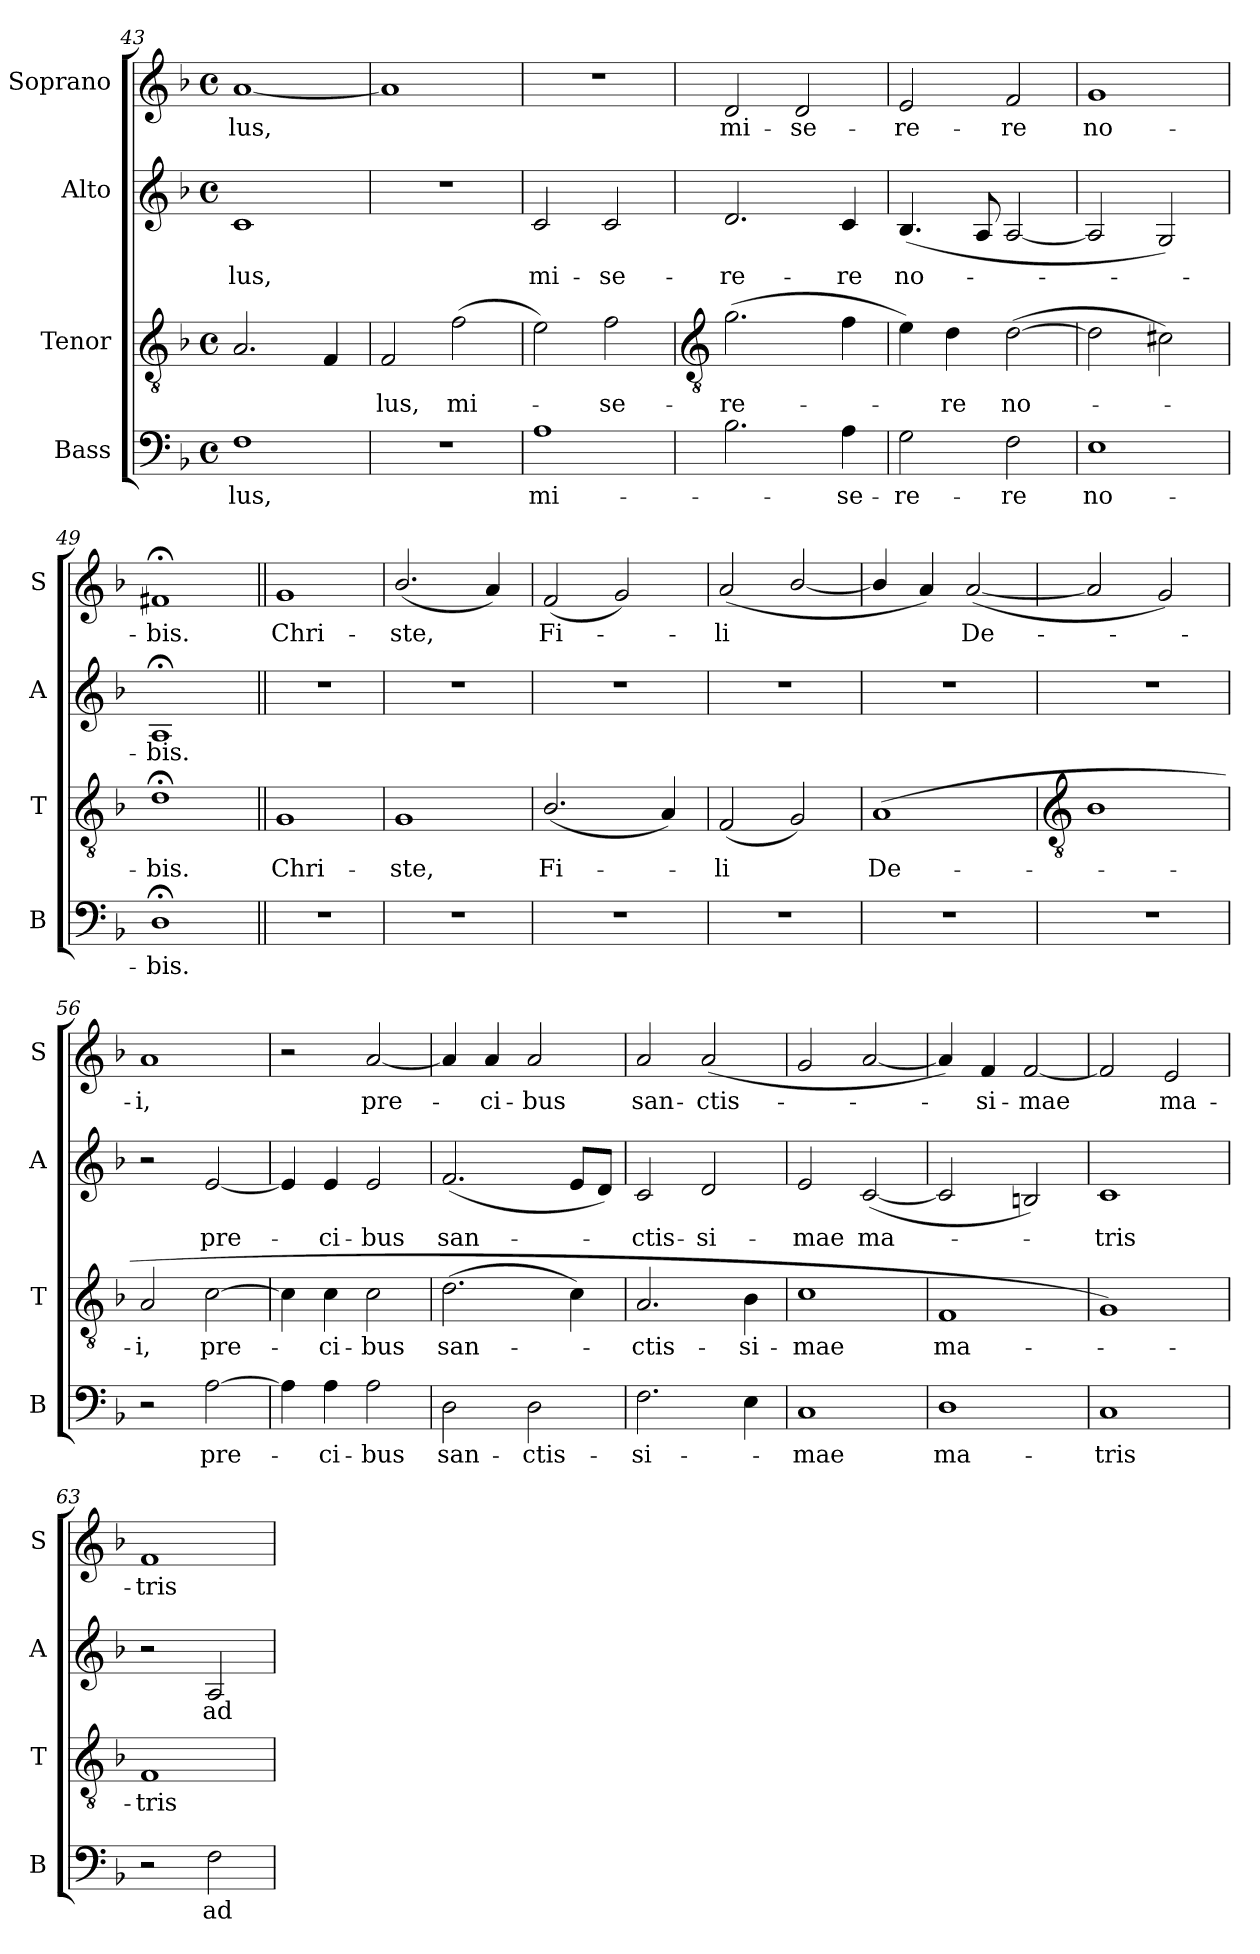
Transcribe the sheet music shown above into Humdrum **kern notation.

**kern	**text	**kern	**text	**kern	**text	**kern	**text
*part4	*part4	*part3	*part3	*part2	*part2	*part1	*part1
*staff4	*staff4	*staff3	*staff3	*staff2	*staff2	*staff1	*staff1
*I"Bass	*	*I"Tenor	*	*I"Alto	*	*I"Soprano	*
*I'B	*	*I'T	*	*I'A	*	*I'S	*
*clefF4	*	*clefGv2	*	*clefG2	*	*clefG2	*
*k[b-]	*	*k[b-]	*	*k[b-]	*	*k[b-]	*
*F:	*	*F:	*	*F:	*	*F:	*
*M4/4	*	*M4/4	*	*M4/4	*	*M4/4	*
*met(c)	*	*met(c)	*	*met(c)	*	*met(c)	*
=43	=43	=43	=43	=43	=43	=43	=43
!	!LO:LY:b	!	!	!	!LO:LY:b	!	!LO:LY:b
1F	-lus,	2.A	.	1c	lus,	[1a	-lus,
.	.	4F	.	.	.	.	.
=44	=44	=44	=44	=44	=44	=44	=44
!	!	!	!LO:LY:b	!	!	!	!
1r	.	2F	lus,	1r	.	1a]	.
!	!	!	!LO:LY:b	!	!	!	!
.	.	(>2f	mi-	.	.	.	.
=45	=45	=45	=45	=45	=45	=45	=45
!	!LO:LY:b	!	!	!	!LO:LY:b	!	!
1A	mi-	2e)	.	2c	mi-	1r	.
!	!	!	!LO:LY:b	!	!LO:LY:b	!	!
.	.	2f	se-	2c	-se-	.	.
!!LO:LB:g=z
=46	=46	=46	=46	=46	=46	=46	=46
*	*	*clefGv2	*	*	*	*	*
!	!	!	!LO:LY:b	!	!LO:LY:b	!	!LO:LY:b
2.B-	.	(>2.g	-re-	2.d	-re-	2d	mi-
!	!	!	!	!	!	!	!LO:LY:b
.	.	.	.	.	.	2d	-se-
!	!LO:LY:b	!	!	!	!LO:LY:b	!	!
4A	se-	4f	.	4c	-re	.	.
=47	=47	=47	=47	=47	=47	=47	=47
!	!LO:LY:b	!	!	!	!LO:LY:b	!	!LO:LY:b
2G	-re-	4e)	.	(<4.B-/	no-	2e	-re-
!	!	!	!LO:LY:b	!	!	!	!
.	.	4d	re	.	.	.	.
.	.	.	.	8A	.	.	.
!	!LO:LY:b	!	!LO:LY:b	!	!	!	!LO:LY:b
2F	-re	(>[2d	no-	[2A	.	2f	-re
=48	=48	=48	=48	=48	=48	=48	=48
!	!LO:LY:b	!	!	!	!	!	!LO:LY:b
1E	no-	2d]	.	2A]	.	1g	no-
.	.	2c#X)	.	2G)	.	.	.
=49	=49	=49	=49	=49	=49	=49	=49
!	!LO:LY:b	!	!LO:LY:b	!	!LO:LY:b	!	!LO:LY:b
1D;<	-bis.	1d;<	bis.	1A;<	bis.	1f#X;<	-bis.
=50||	=50||	=50||	=50||	=50||	=50||	=50||	=50||
!	!	!	!LO:LY:b	!	!	!	!LO:LY:b
1r	.	1G	Chri-	1r	.	1g	Chri-
=51	=51	=51	=51	=51	=51	=51	=51
!	!	!	!LO:LY:b	!	!	!	!LO:LY:b
1r	.	1G	-ste,	1r	.	(<2.b-/	-ste,
.	.	.	.	.	.	4a)	.
=52	=52	=52	=52	=52	=52	=52	=52
!	!	!	!LO:LY:b	!	!	!	!LO:LY:b
1r	.	(<2.B-/	Fi-	1r	.	(<2f	Fi-
.	.	.	.	.	.	2g)	.
.	.	4A)	.	.	.	.	.
=53	=53	=53	=53	=53	=53	=53	=53
!	!	!	!LO:LY:b	!	!	!	!LO:LY:b
1r	.	(<2F	li	1r	.	(<2a	li
.	.	2G)	.	.	.	[2b-/	.
=54	=54	=54	=54	=54	=54	=54	=54
!	!	!	!LO:LY:b	!	!	!	!
1r	.	(<1A	De-	1r	.	4b-/]	.
.	.	.	.	.	.	4a)	.
!	!	!	!	!	!	!	!LO:LY:b
.	.	.	.	.	.	(<[2a	De-
!!LO:LB:g=z
=55	=55	=55	=55	=55	=55	=55	=55
*	*	*clefGv2	*	*	*	*	*
1r	.	1B-	.	1r	.	2a]	.
.	.	.	.	.	.	2g)	.
=56	=56	=56	=56	=56	=56	=56	=56
!	!	!	!LO:LY:b	!	!	!	!LO:LY:b
2r	.	2A	i,	2r	.	1a	i,
!	!LO:LY:b	!	!LO:LY:b	!	!LO:LY:b	!	!
[2A	pre-	[2c	pre-	[2e	pre-	.	.
=57	=57	=57	=57	=57	=57	=57	=57
4A]	.	4c]	.	4e]	.	2r	.
!	!LO:LY:b	!	!LO:LY:b	!	!LO:LY:b	!	!
4A	ci-	4c	ci-	4e	ci-	.	.
!	!LO:LY:b	!	!LO:LY:b	!	!LO:LY:b	!	!LO:LY:b
2A	-bus	2c	-bus	2e	-bus	[2a	pre-
=58	=58	=58	=58	=58	=58	=58	=58
!	!LO:LY:b	!	!LO:LY:b	!	!LO:LY:b	!	!
2D	san-	(>2.d	san-	(<2.f	san-	4a]	.
!	!	!	!	!	!	!	!LO:LY:b
.	.	.	.	.	.	4a	ci-
!	!LO:LY:b	!	!	!	!	!	!LO:LY:b
2D	-ctis-	.	.	.	.	2a	-bus
.	.	4c)	.	8eL	.	.	.
.	.	.	.	8dJ)	.	.	.
=59	=59	=59	=59	=59	=59	=59	=59
!	!LO:LY:b	!	!LO:LY:b	!	!LO:LY:b	!	!LO:LY:b
2.F	-si-	2.A	ctis-	2c	ctis-	2a	san-
!	!	!	!	!	!LO:LY:b	!	!LO:LY:b
.	.	.	.	2d	-si-	(<2a	-ctis-
!	!	!	!LO:LY:b	!	!	!	!
4E	.	4B-	-si-	.	.	.	.
=60	=60	=60	=60	=60	=60	=60	=60
!	!LO:LY:b	!	!LO:LY:b	!	!LO:LY:b	!	!
1C	mae	1c	-mae	2e	-mae	2g	.
!	!	!	!	!	!LO:LY:b	!	!
.	.	.	.	(<[2c	ma-	[2a	.
=61	=61	=61	=61	=61	=61	=61	=61
!	!LO:LY:b	!	!LO:LY:b	!	!	!	!
1D	ma-	1F	ma-	2c]	.	4a])	.
!	!	!	!	!	!	!	!LO:LY:b
.	.	.	.	.	.	4f	si-
!	!	!	!	!	!	!	!LO:LY:b
.	.	.	.	2Bn)	.	[2f	-mae
=62	=62	=62	=62	=62	=62	=62	=62
!	!LO:LY:b	!	!	!	!LO:LY:b	!	!
1C	-tris	1G)	.	1c	tris	2f]	.
!	!	!	!	!	!	!	!LO:LY:b
.	.	.	.	.	.	2e	ma-
=63	=63	=63	=63	=63	=63	=63	=63
!	!	!	!LO:LY:b	!	!	!	!LO:LY:b
2r	.	1F	tris	2r	.	1f	-tris
!	!LO:LY:b	!	!	!	!LO:LY:b	!	!
2F	ad-	.	.	2A	ad-	.	.
=	=	=	=	=	=	=	=
*-	*-	*-	*-	*-	*-	*-	*-
